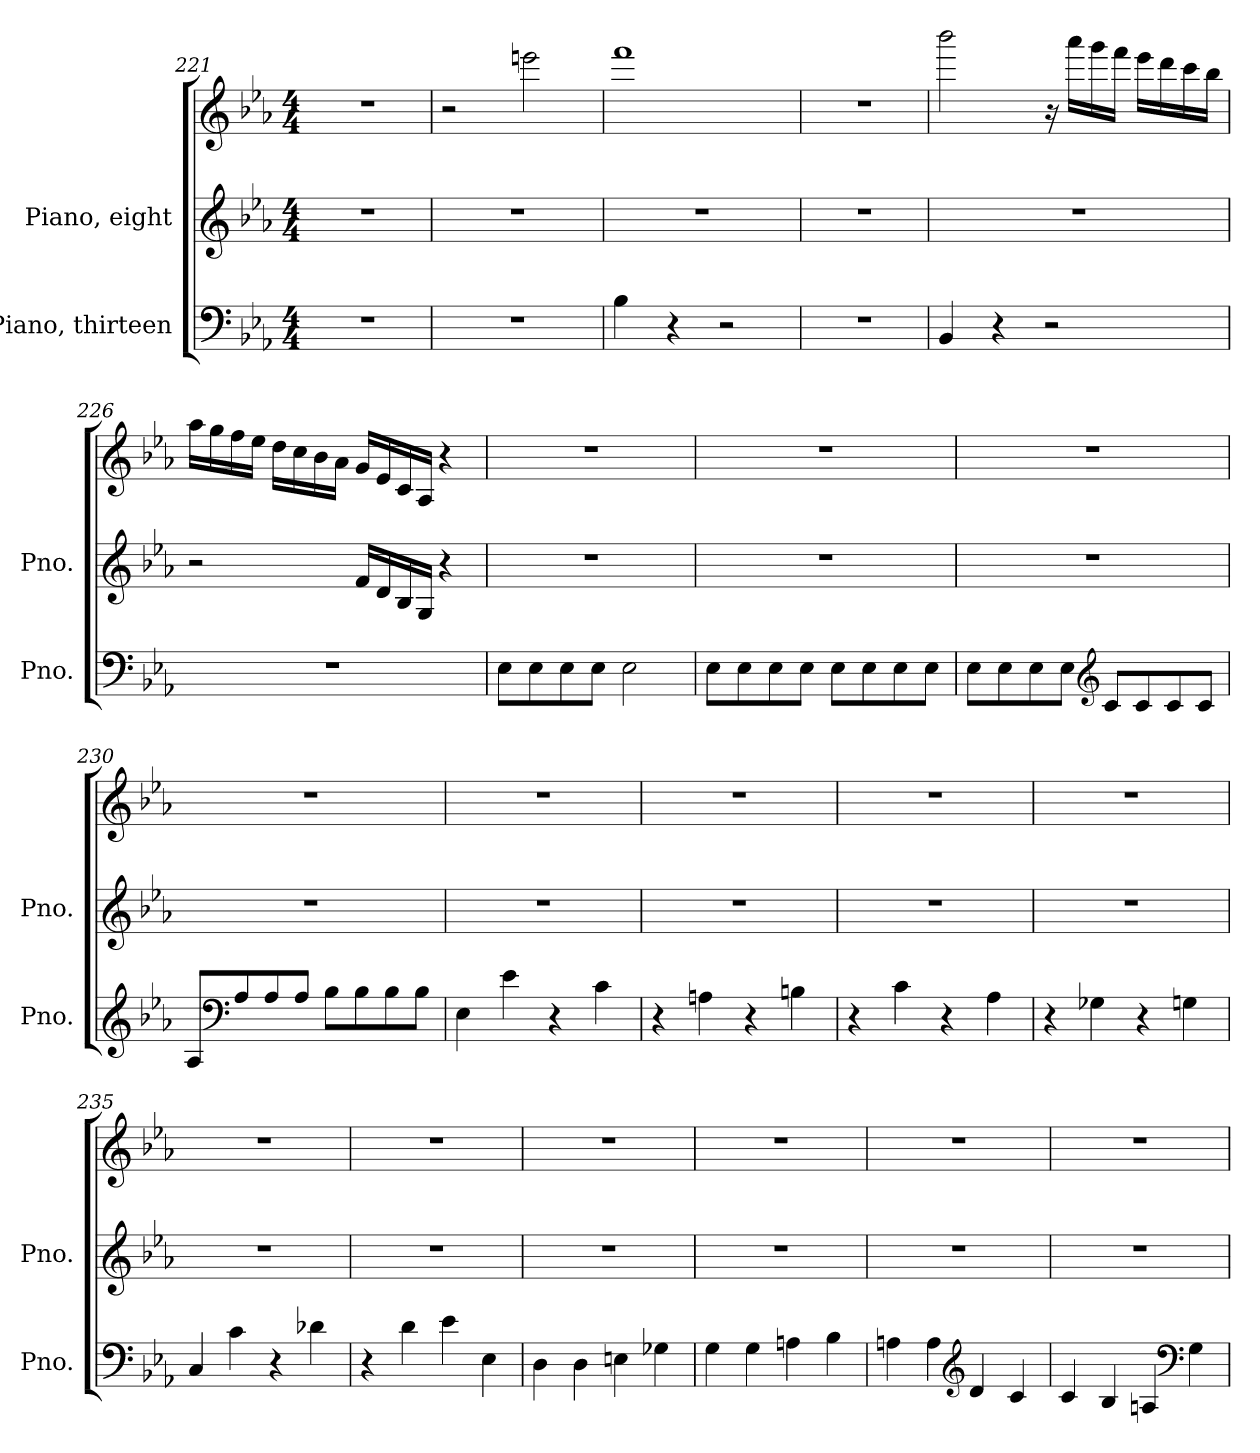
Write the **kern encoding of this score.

**kern	**kern	**kern
*part2	*part1	*part1
*staff3	*staff2	*staff1
*I"Piano, thirteen	*I"Piano, eight	*
*I'Pno.	*I'Pno.	*
*clefF4	*clefG2	*clefG2
*k[b-e-a-]	*k[b-e-a-]	*k[b-e-a-]
*M4/4	*M4/4	*M4/4
=221	=221	=221
1r	1r	1r
=222	=222	=222
1r	1r	2r
.	.	2eeen\
=223	=223	=223
4B-\	1r	1fff
4r	.	.
2r	.	.
=224	=224	=224
1r	1r	1r
!!LO:PB:g=z
=225	=225	=225
4BB-/	1r	2bbb-\
4r	.	.
2r	.	16r
.	.	16aaa-\LL
.	.	16ggg\
.	.	16fff\JJ
.	.	16eee-\LL
.	.	16ddd\
.	.	16ccc\
.	.	16bb-\JJ
=226	=226	=226
1r	2r	16aa-\LL
.	.	16gg\
.	.	16ff\
.	.	16ee-\JJ
.	.	16dd\LL
.	.	16cc\
.	.	16b-\
.	.	16a-\JJ
.	16f/LL	16g/LL
.	16d/	16e-/
.	16B-/	16c/
.	16G/JJ	16A-/JJ
.	4r	4r
=227	=227	=227
8E-\L	1r	1r
8E-\	.	.
8E-\	.	.
8E-\J	.	.
2E-\	.	.
=228	=228	=228
8E-\L	1r	1r
8E-\	.	.
8E-\	.	.
8E-\J	.	.
8E-\L	.	.
8E-\	.	.
8E-\	.	.
8E-\J	.	.
!!LO:LB:g=z
=229	=229	=229
8E-\L	1r	1r
8E-\	.	.
8E-\	.	.
8E-\J	.	.
*clefG2	*	*
8c/L	.	.
8c/	.	.
8c/	.	.
8c/J	.	.
=230	=230	=230
8A-/L	1r	1r
*clefF4	*	*
8A-/	.	.
8A-/	.	.
8A-/J	.	.
8B-\L	.	.
8B-\	.	.
8B-\	.	.
8B-\J	.	.
=231	=231	=231
4E-\	1r	1r
4e-\	.	.
4r	.	.
4c\	.	.
=232	=232	=232
4r	1r	1r
4An\	.	.
4r	.	.
4Bn\	.	.
=233	=233	=233
4r	1r	1r
4c\	.	.
4r	.	.
4A-\	.	.
!!LO:LB:g=z
=234	=234	=234
4r	1r	1r
4G-X\	.	.
4r	.	.
4Gn\	.	.
=235	=235	=235
4C/	1r	1r
4c\	.	.
4r	.	.
4d-X\	.	.
=236	=236	=236
4r	1r	1r
4d\	.	.
4e-\	.	.
4E-\	.	.
=237	=237	=237
4D\	1r	1r
4D\	.	.
4En\	.	.
4G-X\	.	.
=238	=238	=238
4G\	1r	1r
4G\	.	.
4An\	.	.
4B-\	.	.
=239	=239	=239
4An\	1r	1r
4A\	.	.
*clefG2	*	*
4d/	.	.
4c/	.	.
!!LO:LB:g=z
=240	=240	=240
4c/	1r	1r
4B-/	.	.
4An/	.	.
*clefF4	*	*
4G\	.	.
=	=	=
*-	*-	*-
